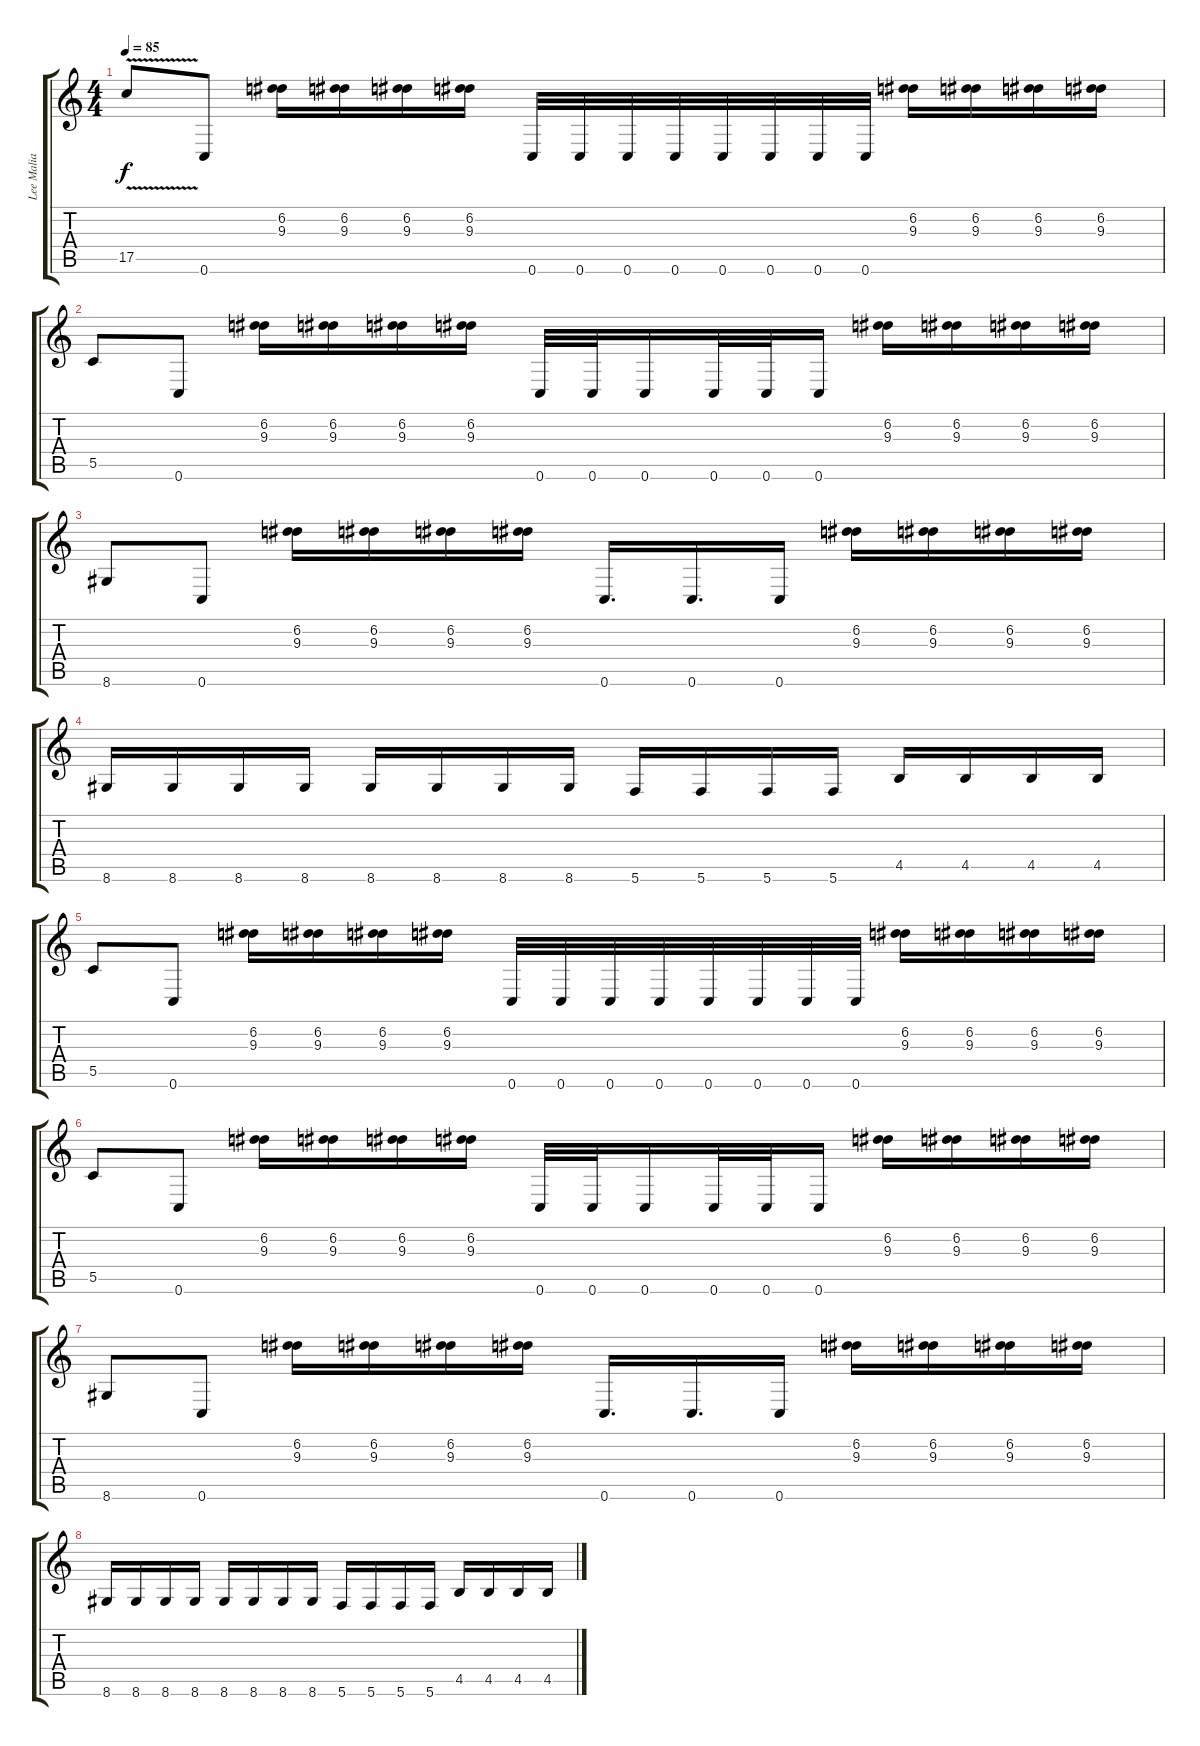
\track ("Lee Malia" "Lee Malia") {instrument overdrivenguitar}
\staff {score tabs}
\tuning (D4 A3 F3 C3 G2 C2) {hide}
\ts (4 4)
\tempo 85
\clef g2
\ks c
17.5{v}.8{dy f} 0.6.8 (6.2 9.3).16 (6.2 9.3).16 (6.2 9.3).16 (6.2 9.3).16 0.6.32 0.6.32 0.6.32 0.6.32 0.6.32 0.6.32 0.6.32 0.6.32 (6.2 9.3).16 (6.2 9.3).16 (6.2 9.3).16 (6.2 9.3).16 |
5.5.8 0.6.8 (6.2 9.3).16 (6.2 9.3).16 (6.2 9.3).16 (6.2 9.3).16 0.6.32 0.6.32 0.6.16 0.6.32 0.6.32 0.6.16 (6.2 9.3).16 (6.2 9.3).16 (6.2 9.3).16 (6.2 9.3).16 |
8.6.8 0.6.8 (6.2 9.3).16 (6.2 9.3).16 (6.2 9.3).16 (6.2 9.3).16 0.6.16{d} 0.6.16{d} 0.6.16 (6.2 9.3).16 (6.2 9.3).16 (6.2 9.3).16 (6.2 9.3).16 |
8.6.16 8.6.16 8.6.16 8.6.16 8.6.16 8.6.16 8.6.16 8.6.16 5.6.16 5.6.16 5.6.16 5.6.16 4.5.16 4.5.16 4.5.16 4.5.16 |
5.5.8 0.6.8 (6.2 9.3).16 (6.2 9.3).16 (6.2 9.3).16 (6.2 9.3).16 0.6.32 0.6.32 0.6.32 0.6.32 0.6.32 0.6.32 0.6.32 0.6.32 (6.2 9.3).16 (6.2 9.3).16 (6.2 9.3).16 (6.2 9.3).16 |
5.5.8 0.6.8 (6.2 9.3).16 (6.2 9.3).16 (6.2 9.3).16 (6.2 9.3).16 0.6.32 0.6.32 0.6.16 0.6.32 0.6.32 0.6.16 (6.2 9.3).16 (6.2 9.3).16 (6.2 9.3).16 (6.2 9.3).16 |
8.6.8 0.6.8 (6.2 9.3).16 (6.2 9.3).16 (6.2 9.3).16 (6.2 9.3).16 0.6.16{d} 0.6.16{d} 0.6.16 (6.2 9.3).16 (6.2 9.3).16 (6.2 9.3).16 (6.2 9.3).16 |
8.6.16 8.6.16 8.6.16 8.6.16 8.6.16 8.6.16 8.6.16 8.6.16 5.6.16 5.6.16 5.6.16 5.6.16 4.5.16 4.5.16 4.5.16 4.5.16
